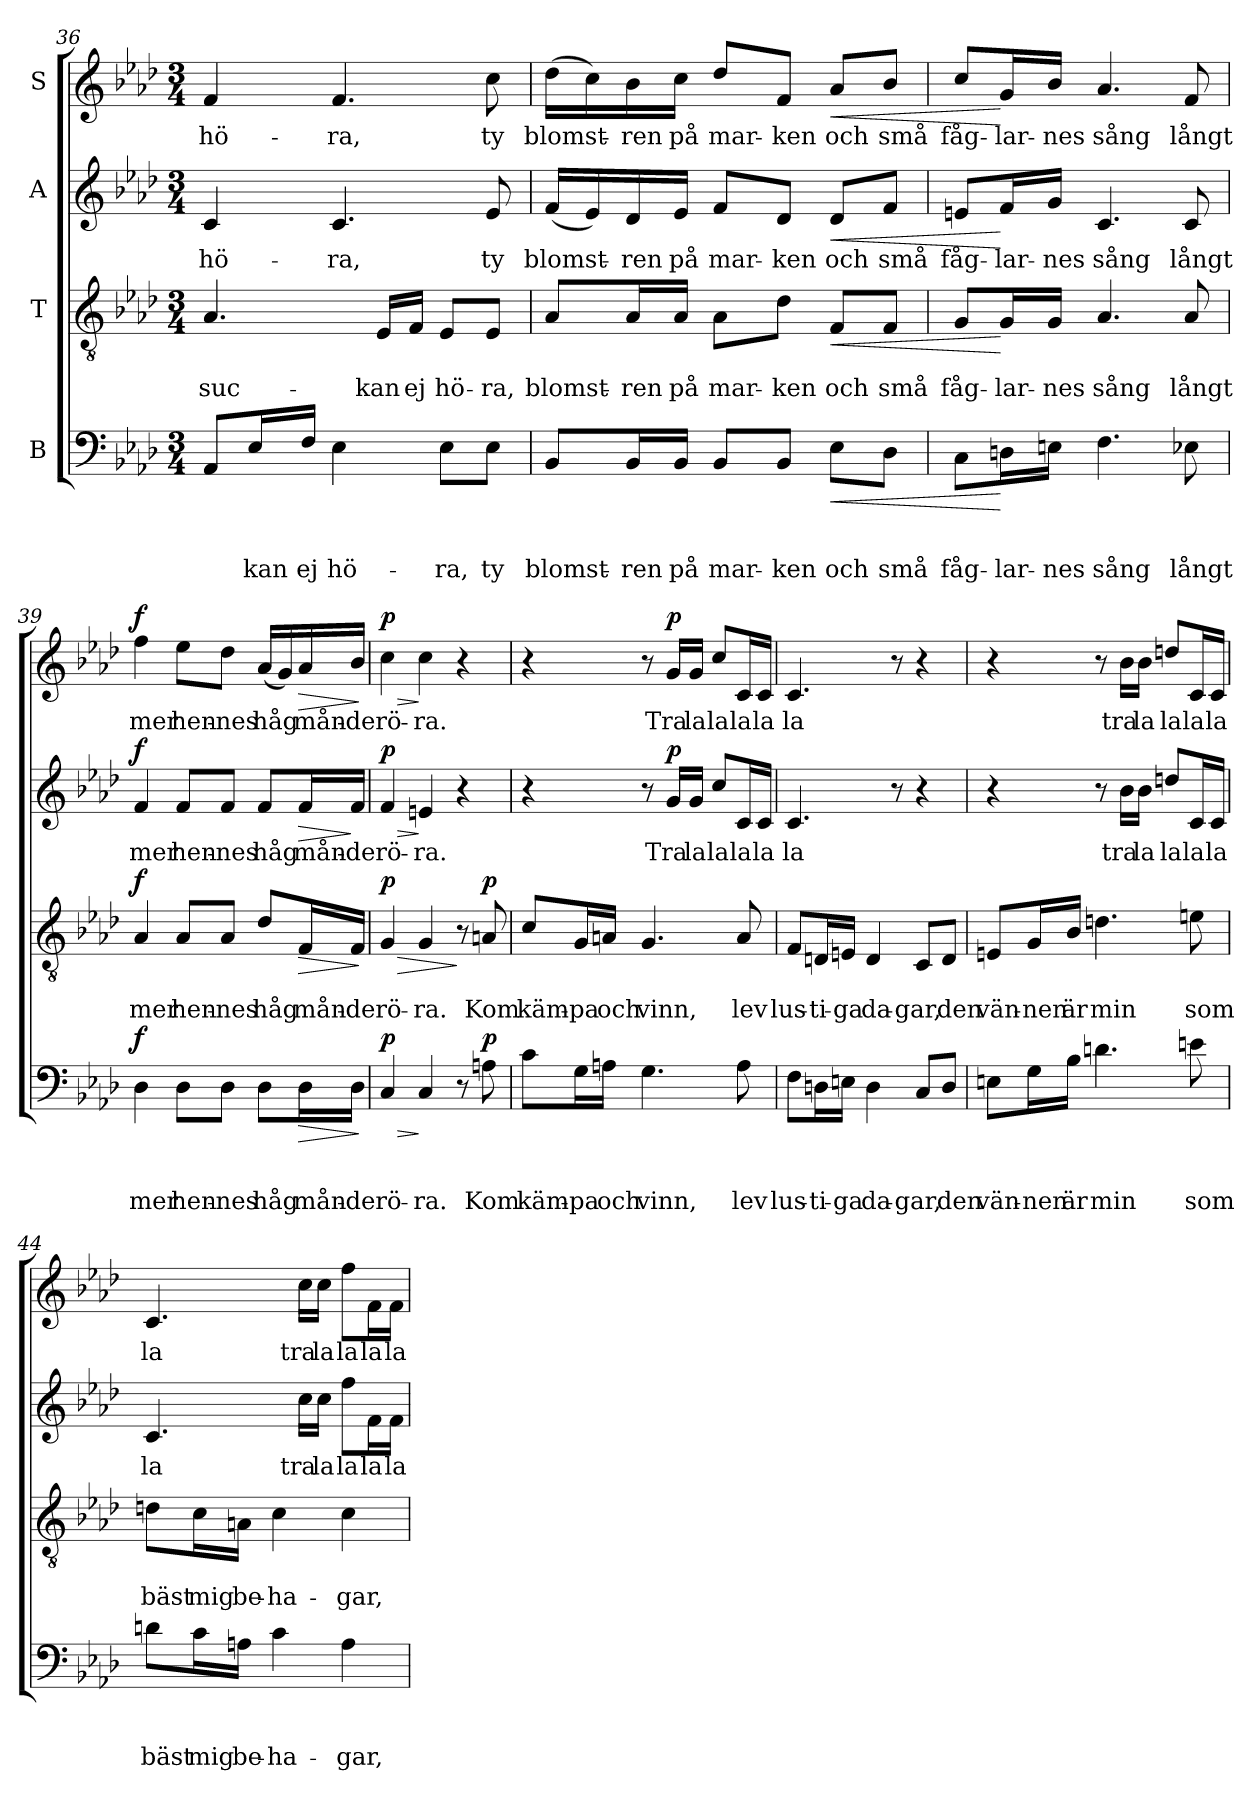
**kern	**text	**text	**text	**dynam	**kern	**text	**text	**dynam	**kern	**text	**dynam	**kern	**text	**dynam
*part4	*part4	*part4	*part4	*part4	*part3	*part3	*part3	*part3	*part2	*part2	*part2	*part1	*part1	*part1
*staff4	*staff4	*staff4	*staff4	*staff4	*staff3	*staff3	*staff3	*staff3	*staff2	*staff2	*staff2	*staff1	*staff1	*staff1
*I"B	*	*	*	*	*I"T	*	*	*	*I"A	*	*	*I"S	*	*
*clefF4	*	*	*	*	*clefGv2	*	*	*	*clefG2	*	*	*clefG2	*	*
*k[b-e-a-d-]	*	*	*	*	*k[b-e-a-d-]	*	*	*	*k[b-e-a-d-]	*	*	*k[b-e-a-d-]	*	*
*A-:	*	*	*	*	*A-:	*	*	*	*A-:	*	*	*A-:	*	*
*M3/4	*	*	*	*	*M3/4	*	*	*	*M3/4	*	*	*M3/4	*	*
=36	=36	=36	=36	=36	=36	=36	=36	=36	=36	=36	=36	=36	=36	=36
!	!	!	!	!	!	!	!LO:LY:b	!	!	!LO:LY:b	!	!	!LO:LY:b	!
8AA-/L	.	.	.	.	4.A-/	.	suc-	.	4c/	hö-	.	4f/	hö-	.
!	!	!	!LO:LY:b	!	!	!	!	!	!	!	!	!	!	!
16E-/L	.	.	-kan	.	.	.	.	.	.	.	.	.	.	.
!	!	!	!LO:LY:b	!	!	!	!	!	!	!	!	!	!	!
16F/JJ	.	.	ej	.	.	.	.	.	.	.	.	.	.	.
!	!	!	!LO:LY:b	!	!	!	!	!	!	!LO:LY:b	!	!	!LO:LY:b	!
4E-\	.	.	hö-	.	.	.	.	.	4.c/	-ra,	.	4.f/	-ra,	.
!	!	!	!	!	!	!	!LO:LY:b	!	!	!	!	!	!	!
.	.	.	.	.	16E-/LL	.	-kan	.	.	.	.	.	.	.
!	!	!	!	!	!	!	!LO:LY:b	!	!	!	!	!	!	!
.	.	.	.	.	16F/JJ	.	ej	.	.	.	.	.	.	.
!	!	!	!LO:LY:b	!	!	!	!LO:LY:b	!	!	!	!	!	!	!
8E-\L	.	.	-ra,	.	8E-/L	.	hö-	.	.	.	.	.	.	.
!	!	!	!LO:LY:b	!	!	!	!LO:LY:b	!	!	!LO:LY:b	!	!	!LO:LY:b	!
8E-\J	.	.	ty	.	8E-/J	.	-ra,	.	8e-/	ty	.	8cc\	ty	.
=37	=37	=37	=37	=37	=37	=37	=37	=37	=37	=37	=37	=37	=37	=37
!	!	!	!LO:LY:b	!	!	!	!LO:LY:b	!	!	!LO:LY:b	!	!	!LO:LY:b	!
8BB-/L	.	.	blomst-	.	8A-/L	.	blomst-	.	(<16f/LL	blomst-	.	(>16dd-\LL	blomst-	.
.	.	.	.	.	.	.	.	.	16e-/)	.	.	16cc\)	.	.
!	!	!	!LO:LY:b	!	!	!	!LO:LY:b	!	!	!LO:LY:b	!	!	!LO:LY:b	!
16BB-/L	.	.	-ren	.	16A-/L	.	-ren	.	16d-/	-ren	.	16b-\	-ren	.
!	!	!	!LO:LY:b	!	!	!	!LO:LY:b	!	!	!LO:LY:b	!	!	!LO:LY:b	!
16BB-/JJ	.	.	på	.	16A-/JJ	.	på	.	16e-/JJ	på	.	16cc\JJ	på	.
!	!	!	!LO:LY:b	!	!	!	!LO:LY:b	!	!	!LO:LY:b	!	!	!LO:LY:b	!
8BB-/L	.	.	mar-	.	8A-\L	.	mar-	.	8f/L	mar-	.	8dd-/L	mar-	.
!	!	!	!LO:LY:b	!	!	!	!LO:LY:b	!	!	!LO:LY:b	!	!	!LO:LY:b	!
8BB-/J	.	.	-ken	.	8d-\J	.	-ken	.	8d-/J	-ken	.	8f/J	-ken	.
!	!	!	!LO:LY:b	!LO:HP:b	!	!	!LO:LY:b	!LO:HP:b	!	!LO:LY:b	!LO:HP:b	!	!LO:LY:b	!LO:HP:b
8E-\L	.	.	och	<	8F/L	.	och	<	8d-/L	och	<	8a-/L	och	<
!	!	!	!LO:LY:b	!	!	!	!LO:LY:b	!	!	!LO:LY:b	!	!	!LO:LY:b	!
8D-\J	.	.	små	.	8F/J	.	små	.	8f/J	små	.	8b-/J	små	.
!!LO:LB:g=z
=38	=38	=38	=38	=38	=38	=38	=38	=38	=38	=38	=38	=38	=38	=38
!	!	!	!LO:LY:b	!	!	!	!LO:LY:b	!	!	!LO:LY:b	!	!	!LO:LY:b	!
8C\L	.	.	fåg-	.	8G/L	.	fåg-	.	8en/L	fåg-	.	8cc/L	fåg-	.
!	!	!	!LO:LY:b	!	!	!	!LO:LY:b	!	!	!LO:LY:b	!	!	!LO:LY:b	!
16Dn\L	.	.	-lar-	[	16G/L	.	-lar-	[	16f/L	-lar-	[	16g/L	-lar-	[
!	!	!	!LO:LY:b	!	!	!	!LO:LY:b	!	!	!LO:LY:b	!	!	!LO:LY:b	!
16En\JJ	.	.	-nes	.	16G/JJ	.	-nes	.	16g/JJ	-nes	.	16b-/JJ	-nes	.
!	!	!	!LO:LY:b	!	!	!	!LO:LY:b	!	!	!LO:LY:b	!	!	!LO:LY:b	!
4.F\	.	.	sång	.	4.A-/	.	sång	.	4.c/	sång	.	4.a-/	sång	.
!	!	!	!LO:LY:b	!	!	!	!LO:LY:b	!	!	!LO:LY:b	!	!	!LO:LY:b	!
8E-X\	.	.	långt	.	8A-/	.	långt	.	8c/	långt	.	8f/	långt	.
=39	=39	=39	=39	=39	=39	=39	=39	=39	=39	=39	=39	=39	=39	=39
!	!	!	!LO:LY:b	!LO:DY:a	!	!	!LO:LY:b	!LO:DY:a	!	!LO:LY:b	!LO:DY:a	!	!LO:LY:b	!LO:DY:a
4D-i\	.	.	mer	f	4A-/	.	mer	f	4f/	mer	f	4ff\	mer	f
!	!	!	!LO:LY:b	!	!	!	!LO:LY:b	!	!	!LO:LY:b	!	!	!LO:LY:b	!
8D-\L	.	.	hen-	.	8A-/L	.	hen-	.	8f/L	hen-	.	8ee-\L	hen-	.
!	!	!	!LO:LY:b	!	!	!	!LO:LY:b	!	!	!LO:LY:b	!	!	!LO:LY:b	!
8D-\J	.	.	-nes	.	8A-/J	.	-nes	.	8f/J	-nes	.	8dd-\J	-nes	.
!	!	!	!LO:LY:b	!	!	!	!LO:LY:b	!	!	!LO:LY:b	!	!	!LO:LY:b	!
8D-\L	.	.	håg	.	8d-/L	.	håg	.	8f/L	håg	.	(<16a-/LL	håg	.
.	.	.	.	.	.	.	.	.	.	.	.	16g/)	.	.
!	!	!	!LO:LY:b	!LO:HP:b	!	!	!LO:LY:b	!LO:HP:b	!	!LO:LY:b	!LO:HP:b	!	!LO:LY:b	!LO:HP:b
16D-\L	.	.	mån-	>	16F/L	.	mån-	>	16f/L	mån-	>	16a-/	mån-	>
!	!	!	!LO:LY:b	!	!	!	!LO:LY:b	!	!	!LO:LY:b	!	!	!LO:LY:b	!
16D-\JJ	.	.	-de	.	16F/JJ	.	-de	.	16f/JJ	-de	]	16b-/JJ	-de	.
.	.	.	.	]	.	.	.	]	.	.	.	.	.	]
=40	=40	=40	=40	=40	=40	=40	=40	=40	=40	=40	=40	=40	=40	=40
!	!	!	!LO:LY:b	!LO:HP:b	!	!	!LO:LY:b	!LO:HP:b	!	!LO:LY:b	!LO:HP:b	!	!LO:LY:b	!LO:HP:b
!	!	!	!	!LO:DY:n=1:a	!	!	!	!LO:DY:n=1:a	!	!	!LO:DY:n=1:a	!	!	!LO:DY:n=1:a
4C/	.	.	rö-	> p	4G/	.	rö-	> p	4f/	rö-	> p	4cc\	rö-	> p
!	!	!	!LO:LY:b	!	!	!	!LO:LY:b	!	!	!LO:LY:b	!	!	!LO:LY:b	!
4C/	.	.	-ra.	]	4G/	.	-ra.	.	4en/	-ra.	]	4cc\	-ra.	]
8r	.	.	.	.	8r	.	.	]	4r	.	.	4r	.	.
!	!	!	!LO:LY:b	!LO:DY:n=2:a	!	!	!LO:LY:b	!LO:DY:n=2:a	!	!	!	!	!	!
8An\	.	.	Kom	p	8An/	.	Kom	p	.	.	.	.	.	.
=41	=41	=41	=41	=41	=41	=41	=41	=41	=41	=41	=41	=41	=41	=41
!	!	!	!LO:LY:b	!	!	!	!LO:LY:b	!	!	!	!	!	!	!
8c\L	.	.	käm-	.	8c/L	.	käm-	.	4r	.	.	4r	.	.
!	!	!	!LO:LY:b	!	!	!	!LO:LY:b	!	!	!	!	!	!	!
16G\L	.	.	-pa	.	16G/L	.	-pa	.	.	.	.	.	.	.
!	!	!	!LO:LY:b	!	!	!	!LO:LY:b	!	!	!	!	!	!	!
16An\JJ	.	.	och	.	16An/JJ	.	och	.	.	.	.	.	.	.
!	!	!	!LO:LY:b	!	!	!	!LO:LY:b	!	!	!	!	!	!	!
4.G\	.	.	vinn,	.	4.G/	.	vinn,	.	8r	.	.	8r	.	.
!	!	!	!	!	!	!	!	!	!	!LO:LY:b	!LO:DY:a	!	!LO:LY:b	!LO:DY:a
.	.	.	.	.	.	.	.	.	16g/LL	Tra	p	16g/LL	Tra	p
!	!	!	!	!	!	!	!	!	!	!LO:LY:b	!	!	!LO:LY:b	!
.	.	.	.	.	.	.	.	.	16g/JJ	la	.	16g/JJ	la	.
!	!	!	!	!	!	!	!	!	!	!LO:LY:b	!	!	!LO:LY:b	!
.	.	.	.	.	.	.	.	.	8cc/L	la	.	8cc/L	la	.
!	!	!	!LO:LY:b	!	!	!	!LO:LY:b	!	!	!LO:LY:b	!	!	!LO:LY:b	!
8A\	.	.	lev	.	8A/	.	lev	.	16c/L	la	.	16c/L	la	.
!	!	!	!	!	!	!	!	!	!	!LO:LY:b	!	!	!LO:LY:b	!
.	.	.	.	.	.	.	.	.	16c/JJ	la	.	16c/JJ	la	.
!!LO:LB:g=z
=42	=42	=42	=42	=42	=42	=42	=42	=42	=42	=42	=42	=42	=42	=42
!	!	!	!LO:LY:b	!	!	!	!LO:LY:b	!	!	!LO:LY:b	!	!	!LO:LY:b	!
8F\L	.	.	lus-	.	8F/L	.	lus-	.	4.c/	la	.	4.c/	la	.
!	!	!	!LO:LY:b	!	!	!	!LO:LY:b	!	!	!	!	!	!	!
16Dn\L	.	.	-ti-	.	16Dn/L	.	-ti-	.	.	.	.	.	.	.
!	!	!	!LO:LY:b	!	!	!	!LO:LY:b	!	!	!	!	!	!	!
16En\JJ	.	.	-ga	.	16En/JJ	.	-ga	.	.	.	.	.	.	.
!	!	!	!LO:LY:b	!	!	!	!LO:LY:b	!	!	!	!	!	!	!
4D\	.	.	da-	.	4D/	.	da-	.	.	.	.	.	.	.
.	.	.	.	.	.	.	.	.	8r	.	.	8r	.	.
!	!	!	!LO:LY:b	!	!	!	!LO:LY:b	!	!	!	!	!	!	!
8C/L	.	.	-gar,	.	8C/L	.	-gar,	.	4r	.	.	4r	.	.
!	!	!	!LO:LY:b	!	!	!	!LO:LY:b	!	!	!	!	!	!	!
8D/J	.	.	den	.	8D/J	.	den	.	.	.	.	.	.	.
=43	=43	=43	=43	=43	=43	=43	=43	=43	=43	=43	=43	=43	=43	=43
!	!	!	!LO:LY:b	!	!	!	!LO:LY:b	!	!	!	!	!	!	!
8En\L	.	.	vän-	.	8En/L	.	vän-	.	4r	.	.	4r	.	.
!	!	!	!LO:LY:b	!	!	!	!LO:LY:b	!	!	!	!	!	!	!
16G\L	.	.	-nen	.	16G/L	.	-nen	.	.	.	.	.	.	.
!	!	!	!LO:LY:b	!	!	!	!LO:LY:b	!	!	!	!	!	!	!
16B-\JJ	.	.	är	.	16B-/JJ	.	är	.	.	.	.	.	.	.
!	!	!	!LO:LY:b	!	!	!	!LO:LY:b	!	!	!	!	!	!	!
4.dn\	.	.	min	.	4.dn\	.	min	.	8r	.	.	8r	.	.
!	!	!	!	!	!	!	!	!	!	!LO:LY:b	!	!	!LO:LY:b	!
.	.	.	.	.	.	.	.	.	16b-\LL	tra	.	16b-\LL	tra	.
!	!	!	!	!	!	!	!	!	!	!LO:LY:b	!	!	!LO:LY:b	!
.	.	.	.	.	.	.	.	.	16b-\JJ	la	.	16b-\JJ	la	.
!	!	!	!	!	!	!	!	!	!	!LO:LY:b	!	!	!LO:LY:b	!
.	.	.	.	.	.	.	.	.	8ddn/L	la	.	8ddn/L	la	.
!	!	!	!LO:LY:b	!	!	!	!LO:LY:b	!	!	!LO:LY:b	!	!	!LO:LY:b	!
8en\	.	.	som	.	8en\	.	som	.	16c/L	la	.	16c/L	la	.
!	!	!	!	!	!	!	!	!	!	!LO:LY:b	!	!	!LO:LY:b	!
.	.	.	.	.	.	.	.	.	16c/JJ	la	.	16c/JJ	la	.
=44	=44	=44	=44	=44	=44	=44	=44	=44	=44	=44	=44	=44	=44	=44
!	!	!	!LO:LY:b	!	!	!	!LO:LY:b	!	!	!LO:LY:b	!	!	!LO:LY:b	!
8dn\L	.	.	bäst	.	8dn\L	.	bäst	.	4.c/	la	.	4.c/	la	.
!	!	!	!LO:LY:b	!	!	!	!LO:LY:b	!	!	!	!	!	!	!
16c\L	.	.	mig	.	16c\L	.	mig	.	.	.	.	.	.	.
!	!	!	!LO:LY:b	!	!	!	!LO:LY:b	!	!	!	!	!	!	!
16An\JJ	.	.	be-	.	16An\JJ	.	be-	.	.	.	.	.	.	.
!	!	!	!LO:LY:b	!	!	!	!LO:LY:b	!	!	!	!	!	!	!
4c\	.	.	-ha-	.	4c\	.	-ha-	.	.	.	.	.	.	.
!	!	!	!	!	!	!	!	!	!	!LO:LY:b	!	!	!LO:LY:b	!
.	.	.	.	.	.	.	.	.	16cc\LL	tra	.	16cc\LL	tra	.
!	!	!	!	!	!	!	!	!	!	!LO:LY:b	!	!	!LO:LY:b	!
.	.	.	.	.	.	.	.	.	16cc\JJ	la	.	16cc\JJ	la	.
!	!	!	!LO:LY:b	!	!	!	!LO:LY:b	!	!	!LO:LY:b	!	!	!LO:LY:b	!
4A\	.	.	-gar,	.	4c\	.	-gar,	.	8ff\L	la	.	8ff\L	la	.
!	!	!	!	!	!	!	!	!	!	!LO:LY:b	!	!	!LO:LY:b	!
.	.	.	.	.	.	.	.	.	16f\L	la	.	16f\L	la	.
!	!	!	!	!	!	!	!	!	!	!LO:LY:b	!	!	!LO:LY:b	!
.	.	.	.	.	.	.	.	.	16f\JJ	la	.	16f\JJ	la	.
=	=	=	=	=	=	=	=	=	=	=	=	=	=	=
*-	*-	*-	*-	*-	*-	*-	*-	*-	*-	*-	*-	*-	*-	*-
